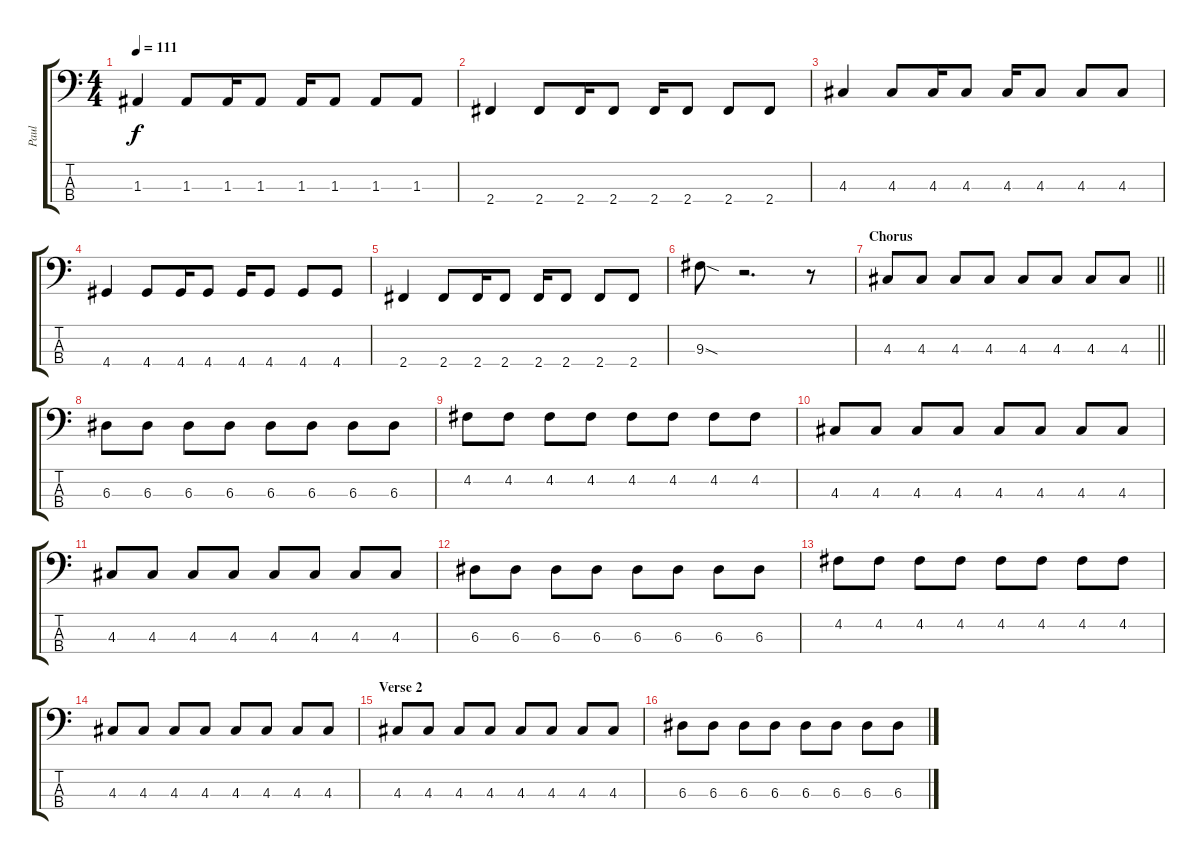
\track ("Paul" "Paul") {instrument acousticguitarnylon}
\staff {score tabs}
\tuning (G2 D2 A1 E1) {hide}
\ts (4 4)
\tempo 111
\clef f4
\ks c
1.3.4{dy f} 1.3.8 1.3.16 1.3.8 1.3.16 1.3.8 1.3.8 1.3.8 |
2.4.4 2.4.8 2.4.16 2.4.8 2.4.16 2.4.8 2.4.8 2.4.8 |
4.3.4 4.3.8 4.3.16 4.3.8 4.3.16 4.3.8 4.3.8 4.3.8 |
4.4.4 4.4.8 4.4.16 4.4.8 4.4.16 4.4.8 4.4.8 4.4.8 |
2.4.4 2.4.8 2.4.16 2.4.8 2.4.16 2.4.8 2.4.8 2.4.8 |
9.3{sod}.8 r.2{d} r.8 |
\section ("" "Chorus")
\barLineRight lightlight
4.3.8 4.3.8 4.3.8 4.3.8 4.3.8 4.3.8 4.3.8 4.3.8 |
6.3.8 6.3.8 6.3.8 6.3.8 6.3.8 6.3.8 6.3.8 6.3.8 |
4.2.8 4.2.8 4.2.8 4.2.8 4.2.8 4.2.8 4.2.8 4.2.8 |
4.3.8 4.3.8 4.3.8 4.3.8 4.3.8 4.3.8 4.3.8 4.3.8 |
4.3.8 4.3.8 4.3.8 4.3.8 4.3.8 4.3.8 4.3.8 4.3.8 |
6.3.8 6.3.8 6.3.8 6.3.8 6.3.8 6.3.8 6.3.8 6.3.8 |
4.2.8 4.2.8 4.2.8 4.2.8 4.2.8 4.2.8 4.2.8 4.2.8 |
4.3.8 4.3.8 4.3.8 4.3.8 4.3.8 4.3.8 4.3.8 4.3.8 |
\section ("" "Verse 2")
4.3.8 4.3.8 4.3.8 4.3.8 4.3.8 4.3.8 4.3.8 4.3.8 |
6.3.8 6.3.8 6.3.8 6.3.8 6.3.8 6.3.8 6.3.8 6.3.8
